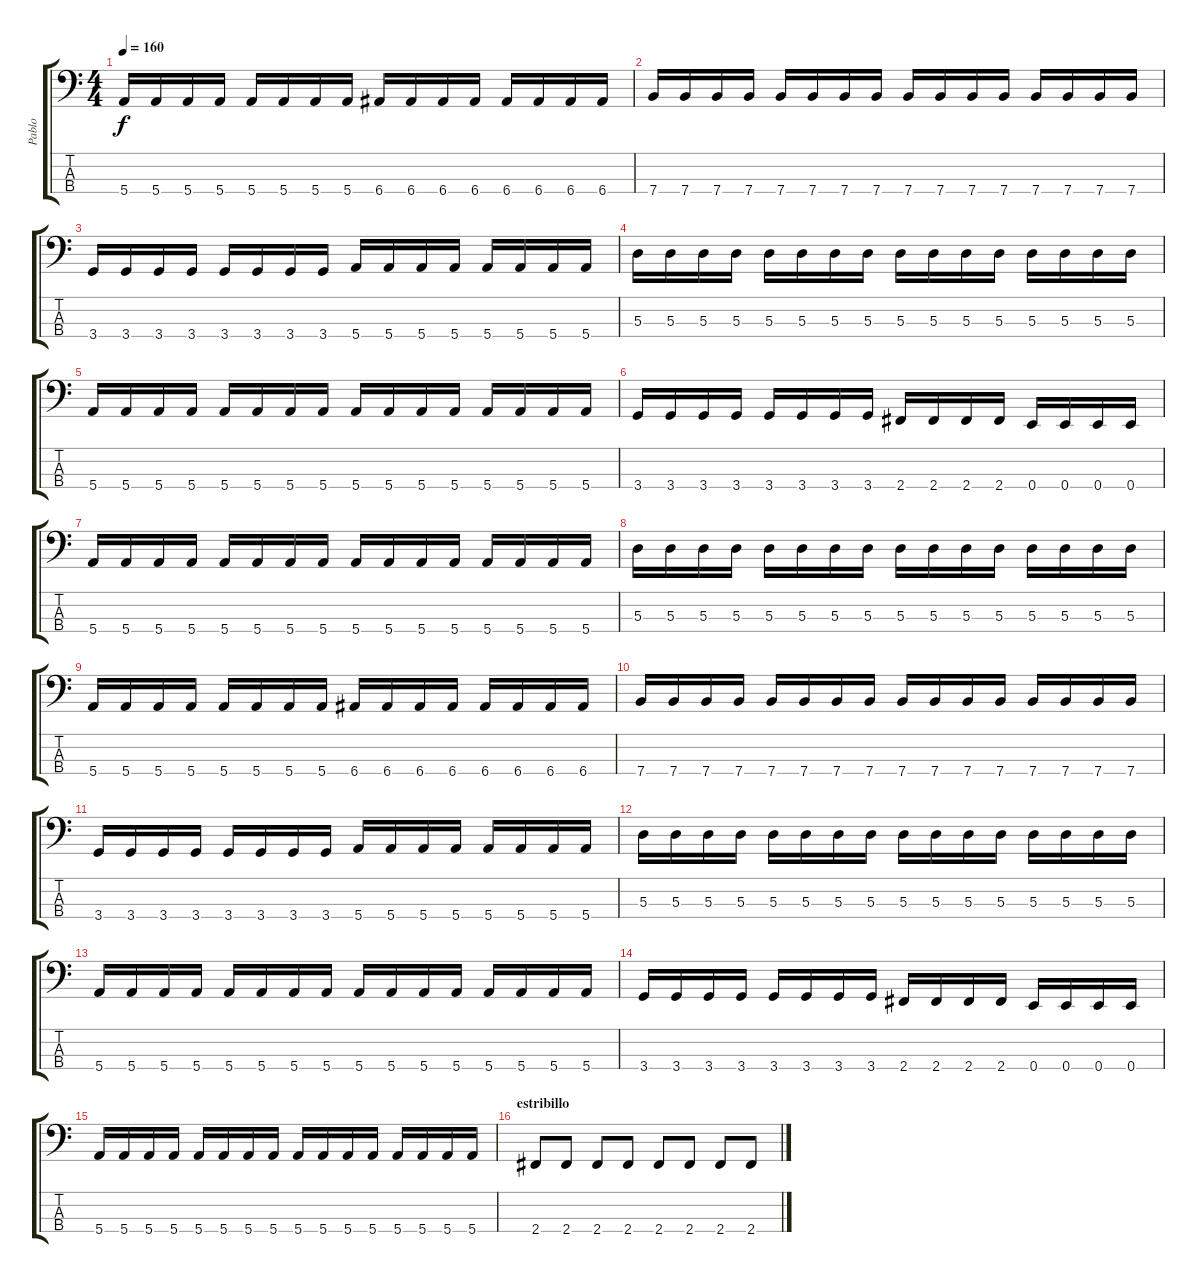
\track ("Pablo" "Pablo") {instrument electricbasspick}
\staff {score tabs}
\tuning (G2 D2 A1 E1) {hide}
\ts (4 4)
\tempo 160
\clef f4
\ks c
5.4.16{dy f} 5.4.16 5.4.16 5.4.16 5.4.16 5.4.16 5.4.16 5.4.16 6.4.16 6.4.16 6.4.16 6.4.16 6.4.16 6.4.16 6.4.16 6.4.16 |
7.4.16 7.4.16 7.4.16 7.4.16 7.4.16 7.4.16 7.4.16 7.4.16 7.4.16 7.4.16 7.4.16 7.4.16 7.4.16 7.4.16 7.4.16 7.4.16 |
3.4.16 3.4.16 3.4.16 3.4.16 3.4.16 3.4.16 3.4.16 3.4.16 5.4.16 5.4.16 5.4.16 5.4.16 5.4.16 5.4.16 5.4.16 5.4.16 |
5.3.16 5.3.16 5.3.16 5.3.16 5.3.16 5.3.16 5.3.16 5.3.16 5.3.16 5.3.16 5.3.16 5.3.16 5.3.16 5.3.16 5.3.16 5.3.16 |
5.4.16 5.4.16 5.4.16 5.4.16 5.4.16 5.4.16 5.4.16 5.4.16 5.4.16 5.4.16 5.4.16 5.4.16 5.4.16 5.4.16 5.4.16 5.4.16 |
3.4.16 3.4.16 3.4.16 3.4.16 3.4.16 3.4.16 3.4.16 3.4.16 2.4.16 2.4.16 2.4.16 2.4.16 0.4.16 0.4.16 0.4.16 0.4.16 |
5.4.16 5.4.16 5.4.16 5.4.16 5.4.16 5.4.16 5.4.16 5.4.16 5.4.16 5.4.16 5.4.16 5.4.16 5.4.16 5.4.16 5.4.16 5.4.16 |
5.3.16 5.3.16 5.3.16 5.3.16 5.3.16 5.3.16 5.3.16 5.3.16 5.3.16 5.3.16 5.3.16 5.3.16 5.3.16 5.3.16 5.3.16 5.3.16 |
5.4.16 5.4.16 5.4.16 5.4.16 5.4.16 5.4.16 5.4.16 5.4.16 6.4.16 6.4.16 6.4.16 6.4.16 6.4.16 6.4.16 6.4.16 6.4.16 |
7.4.16 7.4.16 7.4.16 7.4.16 7.4.16 7.4.16 7.4.16 7.4.16 7.4.16 7.4.16 7.4.16 7.4.16 7.4.16 7.4.16 7.4.16 7.4.16 |
3.4.16 3.4.16 3.4.16 3.4.16 3.4.16 3.4.16 3.4.16 3.4.16 5.4.16 5.4.16 5.4.16 5.4.16 5.4.16 5.4.16 5.4.16 5.4.16 |
5.3.16 5.3.16 5.3.16 5.3.16 5.3.16 5.3.16 5.3.16 5.3.16 5.3.16 5.3.16 5.3.16 5.3.16 5.3.16 5.3.16 5.3.16 5.3.16 |
5.4.16 5.4.16 5.4.16 5.4.16 5.4.16 5.4.16 5.4.16 5.4.16 5.4.16 5.4.16 5.4.16 5.4.16 5.4.16 5.4.16 5.4.16 5.4.16 |
3.4.16 3.4.16 3.4.16 3.4.16 3.4.16 3.4.16 3.4.16 3.4.16 2.4.16 2.4.16 2.4.16 2.4.16 0.4.16 0.4.16 0.4.16 0.4.16 |
5.4.16 5.4.16 5.4.16 5.4.16 5.4.16 5.4.16 5.4.16 5.4.16 5.4.16 5.4.16 5.4.16 5.4.16 5.4.16 5.4.16 5.4.16 5.4.16 |
\section ("" "estribillo")
2.4.8 2.4.8 2.4.8 2.4.8 2.4.8 2.4.8 2.4.8 2.4.8
